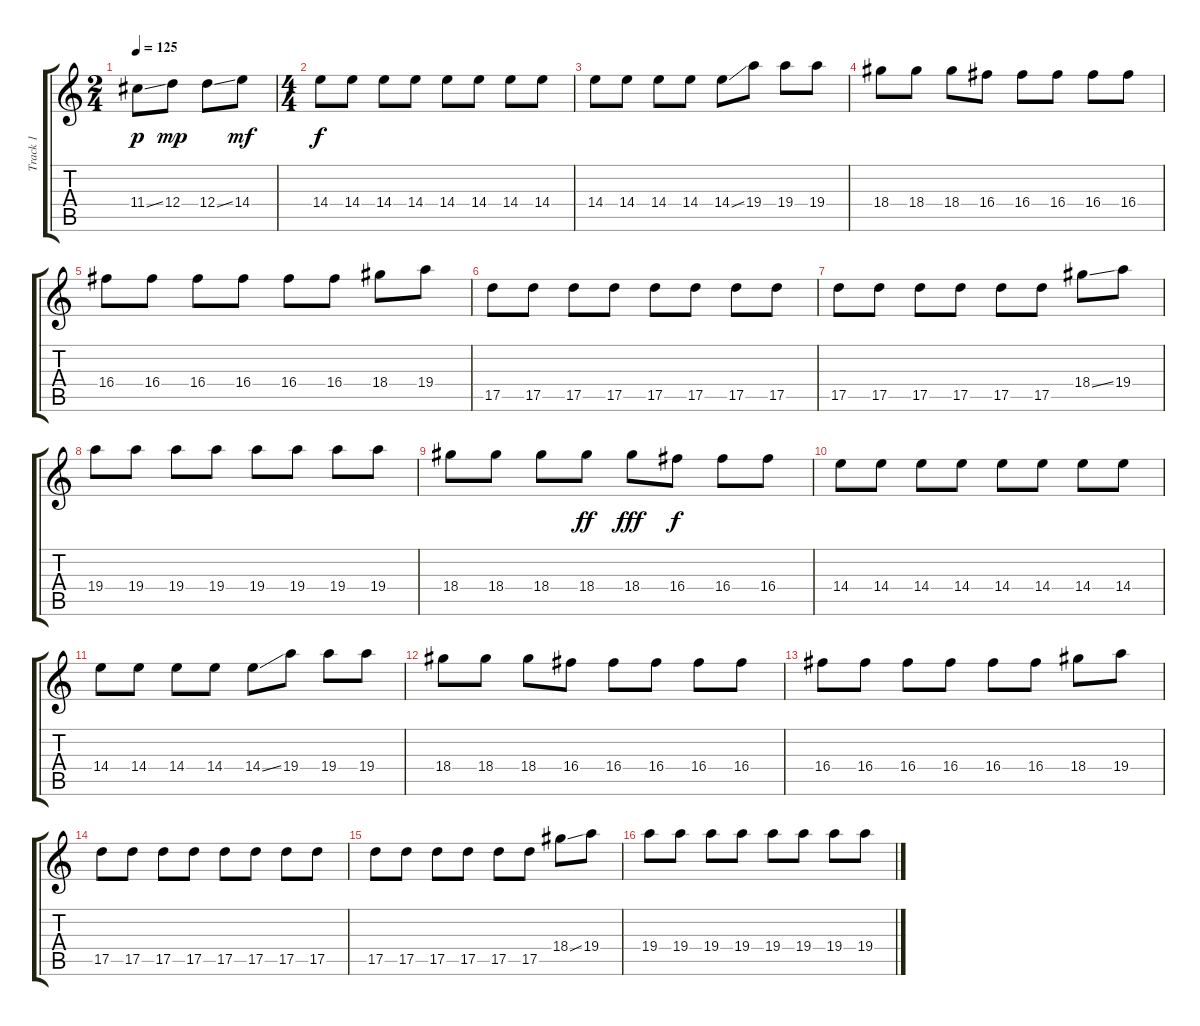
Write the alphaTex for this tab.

\track ("Track 1" "Track 1") {instrument overdrivenguitar}
\staff {score tabs}
\tuning (E4 B3 G3 D3 A2 E2) {hide}
\ts (2 4)
\tempo 125
\clef g2
\ks c
11.4{ss}.8{dy p instrument overdrivenguitar} 12.4.8{dy mp} 12.4{ss}.8 14.4.8{dy mf} |
\ts (4 4)
14.4.8{dy f} 14.4.8 14.4.8 14.4.8 14.4.8 14.4.8 14.4.8 14.4.8 |
14.4.8 14.4.8 14.4.8 14.4.8 14.4{ss}.8 19.4.8 19.4.8 19.4.8 |
18.4.8 18.4.8 18.4.8 16.4.8 16.4.8 16.4.8 16.4.8 16.4.8 |
16.4.8 16.4.8 16.4.8 16.4.8 16.4.8 16.4.8 18.4.8 19.4.8 |
17.5.8 17.5.8 17.5.8 17.5.8 17.5.8 17.5.8 17.5.8 17.5.8 |
17.5.8 17.5.8 17.5.8 17.5.8 17.5.8 17.5.8 18.4{ss}.8 19.4.8 |
19.4.8 19.4.8 19.4.8 19.4.8 19.4.8 19.4.8 19.4.8 19.4.8 |
18.4.8 18.4.8 18.4.8 18.4.8{dy ff} 18.4.8{dy fff} 16.4.8{dy f} 16.4.8 16.4.8 |
14.4.8 14.4.8 14.4.8 14.4.8 14.4.8 14.4.8 14.4.8 14.4.8 |
14.4.8 14.4.8 14.4.8 14.4.8 14.4{ss}.8 19.4.8 19.4.8 19.4.8 |
18.4.8 18.4.8 18.4.8 16.4.8 16.4.8 16.4.8 16.4.8 16.4.8 |
16.4.8 16.4.8 16.4.8 16.4.8 16.4.8 16.4.8 18.4.8 19.4.8 |
17.5.8 17.5.8 17.5.8 17.5.8 17.5.8 17.5.8 17.5.8 17.5.8 |
17.5.8 17.5.8 17.5.8 17.5.8 17.5.8 17.5.8 18.4{ss}.8 19.4.8 |
19.4.8 19.4.8 19.4.8 19.4.8 19.4.8 19.4.8 19.4.8 19.4.8
